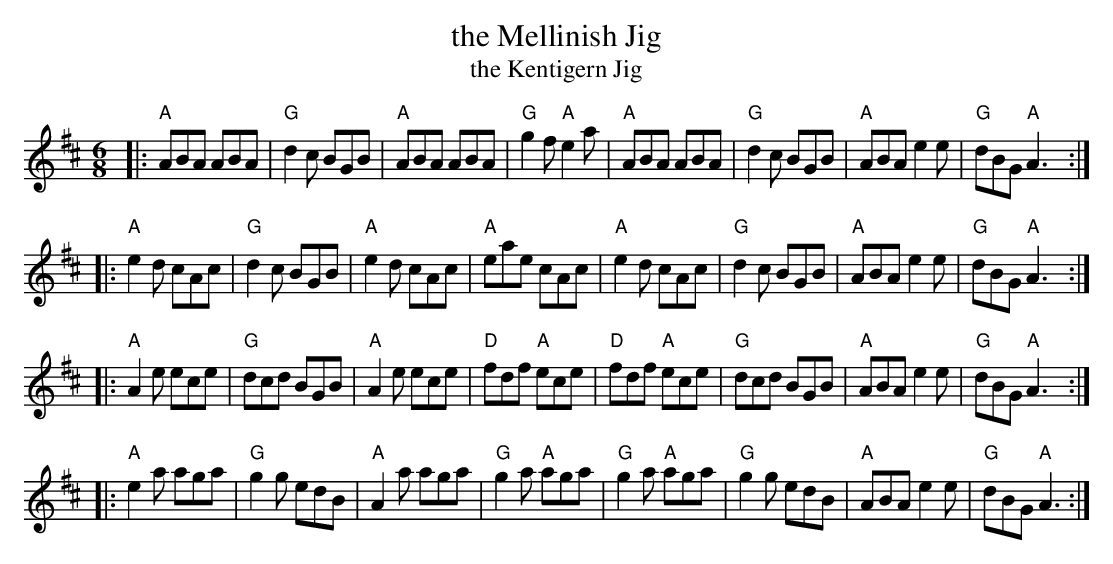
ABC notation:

X:1
T: the Mellinish Jig
T: the Kentigern Jig
M: 6/8
L: 1/8
K: Amix
|: "A"ABA ABA | "G"d2c BGB | "A"ABA ABA | "G"g2f "A"e2a | "A"ABA    ABA | "G"d2c BGB | "A"ABA e2e | "G"dBG "A"A3 :|
|: "A"e2d cAc | "G"d2c BGB | "A"e2d cAc | "A"eae    cAc | "A"e2d    cAc | "G"d2c BGB | "A"ABA e2e | "G"dBG "A"A3 :|
|: "A"A2e ece | "G"dcd BGB | "A"A2e ece | "D"fdf "A"ece | "D"fdf "A"ece | "G"dcd BGB | "A"ABA e2e | "G"dBG "A"A3 :|
|: "A"e2a aga | "G"g2g edB | "A"A2a aga | "G"g2a "A"aga | "G"g2a "A"aga | "G"g2g edB | "A"ABA e2e | "G"dBG "A"A3 :|
